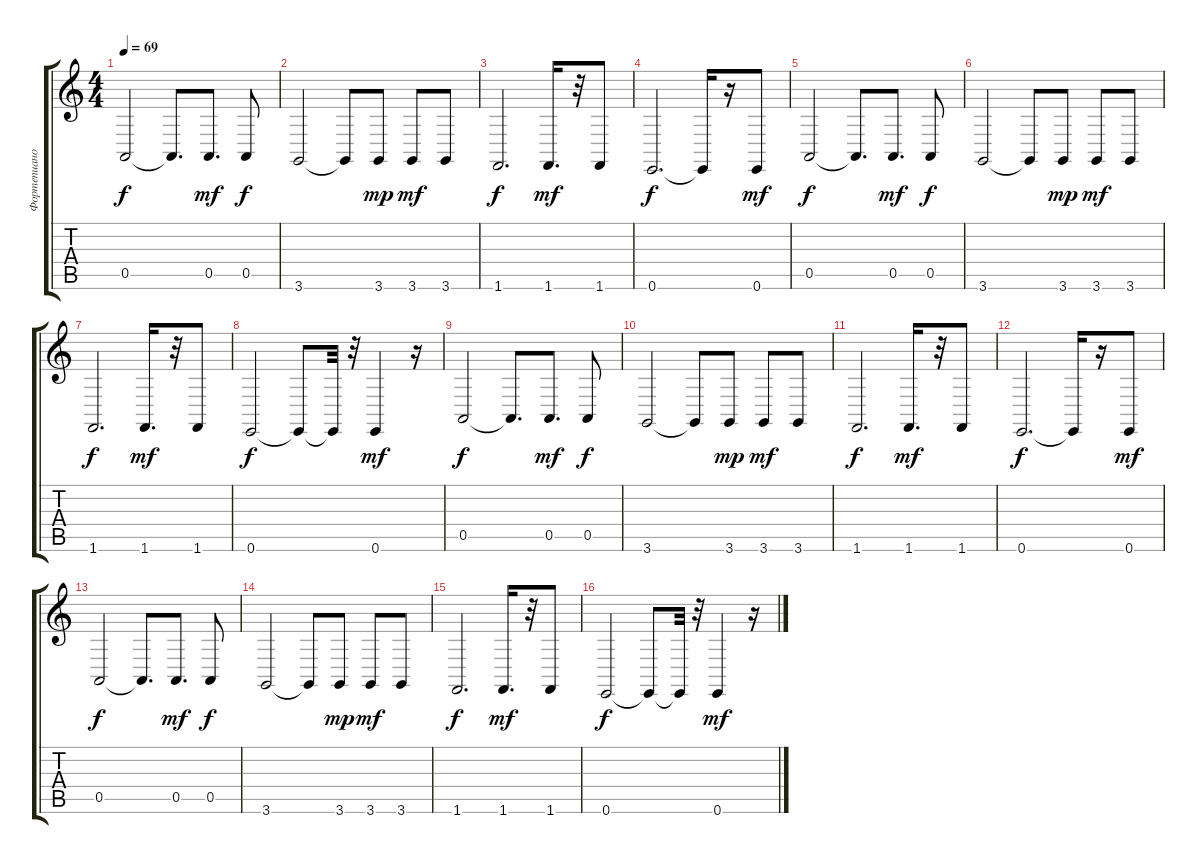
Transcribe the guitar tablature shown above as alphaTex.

\track ("Фортепиано (лев. рука) №1" "Фортепиано") {instrument brightacousticpiano}
\staff {score tabs}
\tuning (E4 B3 G3 D3 A2 E2) {hide}
\ts (4 4)
\tempo 69
\clef g2
\ks c
0.5.2{dy f instrument brightacousticpiano} 0.5{t}.8{d} 0.5.8{d dy mf} 0.5.8{dy f} |
3.6.2 3.6{t}.8 3.6.8{dy mp} 3.6.8{dy mf} 3.6.8 |
1.6.2{d dy f} 1.6.16{d dy mf} r.32 1.6.8 |
0.6.2{d dy f} 0.6{t}.16 r.16 0.6.8{dy mf} |
0.5.2{dy f} 0.5{t}.8{d} 0.5.8{d dy mf} 0.5.8{dy f} |
3.6.2 3.6{t}.8 3.6.8{dy mp} 3.6.8{dy mf} 3.6.8 |
1.6.2{d dy f} 1.6.16{d dy mf} r.32 1.6.8 |
0.6.2{dy f} 0.6{t}.8 0.6{t}.32 r.32 0.6.4{dy mf} r.16 |
0.5.2{dy f} 0.5{t}.8{d} 0.5.8{d dy mf} 0.5.8{dy f} |
3.6.2 3.6{t}.8 3.6.8{dy mp} 3.6.8{dy mf} 3.6.8 |
1.6.2{d dy f} 1.6.16{d dy mf} r.32 1.6.8 |
0.6.2{d dy f} 0.6{t}.16 r.16 0.6.8{dy mf} |
0.5.2{dy f} 0.5{t}.8{d} 0.5.8{d dy mf} 0.5.8{dy f} |
3.6.2 3.6{t}.8 3.6.8{dy mp} 3.6.8{dy mf} 3.6.8 |
1.6.2{d dy f} 1.6.16{d dy mf} r.32 1.6.8 |
0.6.2{dy f} 0.6{t}.8 0.6{t}.32 r.32 0.6.4{dy mf} r.16
